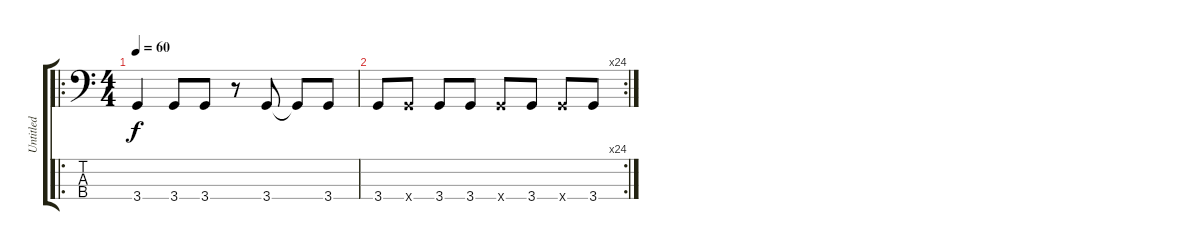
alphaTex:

\track ("Untitled" "Untitled") {instrument electricbassfinger}
\staff {score tabs}
\tuning (G2 D2 A1 E1) {hide}
\ro
\ts (4 4)
\tempo 60
\clef f4
\ks c
3.4.4{dy f instrument electricbassfinger} 3.4.8 3.4.8 r.8 3.4.8 3.4{t}.8 3.4.8 |
\rc 24
3.4.8 3.4{x}.8 3.4.8 3.4.8 3.4{x}.8 3.4.8 3.4{x}.8 3.4.8
